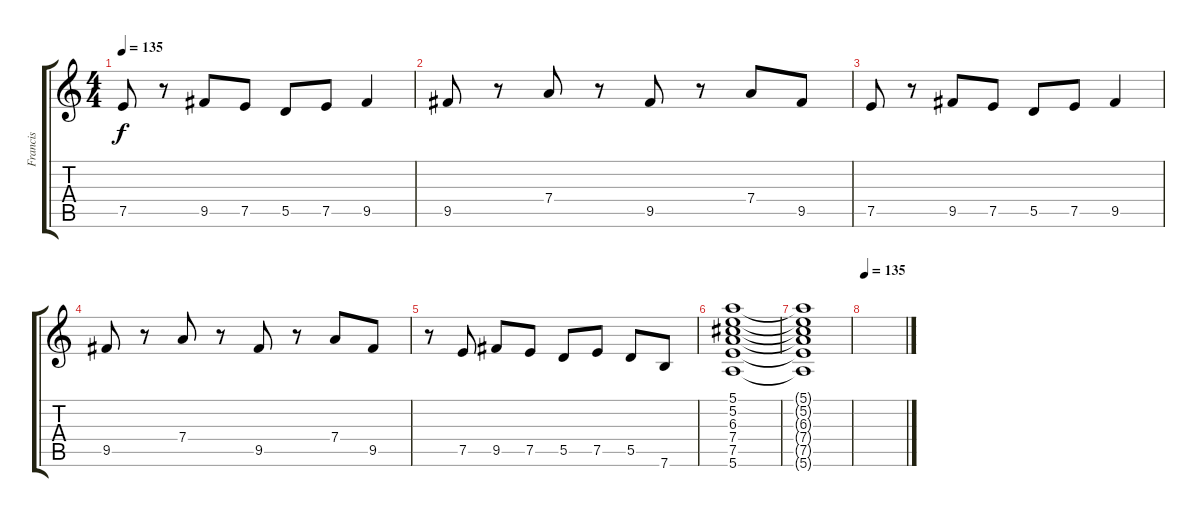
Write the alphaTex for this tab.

\track ("Francis" "Francis") {instrument overdrivenguitar}
\staff {score tabs}
\tuning (E4 B3 G3 D3 A2 E2) {hide}
\ts (4 4)
\tempo 135
\clef g2
\ks c
7.5.8{dy f} r.8 9.5.8 7.5.8 5.5.8 7.5.8 9.5.4 |
9.5.8 r.8 7.4.8 r.8 9.5.8 r.8 7.4.8 9.5.8 |
7.5.8 r.8 9.5.8 7.5.8 5.5.8 7.5.8 9.5.4 |
9.5.8 r.8 7.4.8 r.8 9.5.8 r.8 7.4.8 9.5.8 |
r.8 7.5.8 9.5.8 7.5.8 5.5.8 7.5.8 5.5.8 7.6.8 |
(5.1 5.2 6.3 7.4 7.5 5.6).1 |
(5.1{t} 5.2{t} 6.3{t} 7.4{t} 7.5{t} 5.6{t}).1 |
\tempo 135
